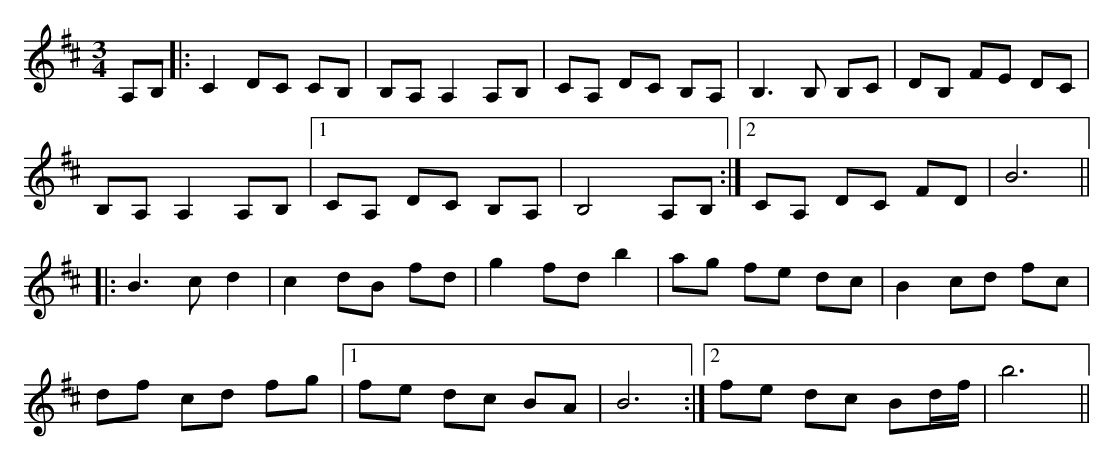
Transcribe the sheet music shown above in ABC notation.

X:1
M:3/4
K:Bmin
A,B,|:C2 DC CB,|B,A, A,2 A,B,|CA, DC B,A,|B,3 B, B,C|DB, FE DC|
B,A, A,2 A,B,|1 CA, DC B,A,|B,4 A,B,:|2 CA, DC FD|B6||
|:B3 c d2|c2 dB fd|g2 fd b2|ag fe dc|B2 cd fc|
df cd fg|1 fe dc BA|B6:|2 fe dc Bd/f/|b6||
